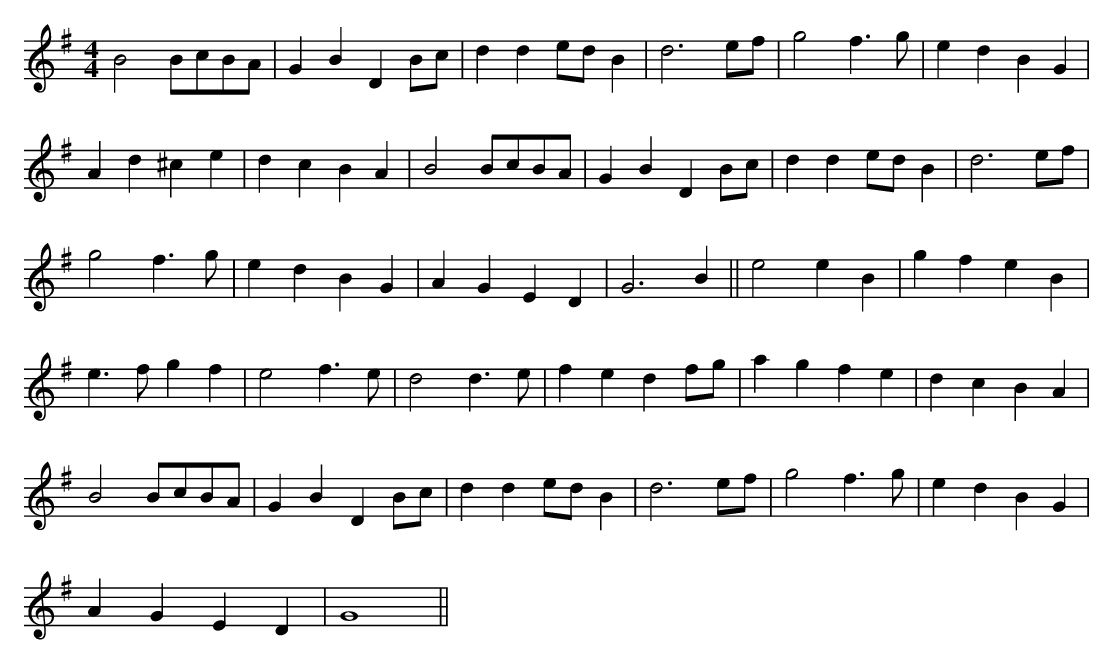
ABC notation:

X:1
M:4/4
K:G
B4 BcBA|G2B2 D2Bc|d2d2 edB2|d6 ef|g4 f3g|e2d2 B2G2|
A2d2 ^c2e2|d2c2 B2A2|B4 BcBA|G2B2 D2Bc|d2d2 edB2|d6 ef|
g4 f3g|e2d2 B2G2|A2G2 E2D2|G6 B2||e4 e2B2|g2f2 e2B2|
e3f g2f2|e4 f3e|d4 d3e|f2e2 d2fg|a2g2 f2e2|d2c2 B2A2|
B4 BcBA|G2B2 D2Bc|d2d2 edB2|d6 ef|g4 f3g|e2d2 B2G2|
A2G2 E2D2|G8||
